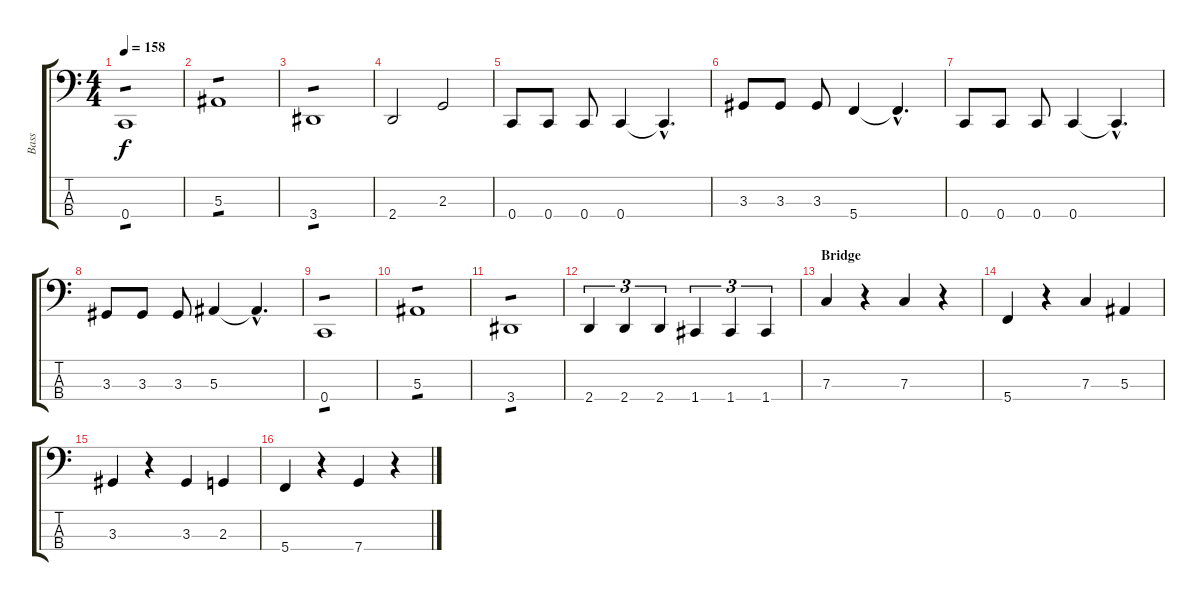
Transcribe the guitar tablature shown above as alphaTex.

\track ("Bass" "Bass") {instrument electricbassfinger}
\staff {score tabs}
\tuning (Eb2 Bb1 F1 C1) {hide}
\ts (4 4)
\tempo 158
\clef f4
\ks c
0.4.1{tp 1 dy f} |
5.3.1{tp 1} |
3.4.1{tp 1} |
2.4.2 2.3.2 |
0.4.8 0.4.8 0.4.8 0.4.4 0.4{hac t}.4{d} |
3.3.8 3.3.8 3.3.8 5.4.4 5.4{hac t}.4{d} |
0.4.8 0.4.8 0.4.8 0.4.4 0.4{hac t}.4{d} |
3.3.8 3.3.8 3.3.8 5.3.4 5.3{hac t}.4{d} |
0.4.1{tp 1} |
5.3.1{tp 1} |
3.4.1{tp 1} |
2.4.4{tu (3 2)} 2.4.4{tu (3 2)} 2.4.4{tu (3 2)} 1.4.4{tu (3 2)} 1.4.4{tu (3 2)} 1.4.4{tu (3 2)} |
\section ("" "Bridge")
7.3.4 r.4 7.3.4 r.4 |
5.4.4 r.4 7.3.4 5.3.4 |
3.3.4 r.4 3.3.4 2.3.4 |
5.4.4 r.4 7.4.4 r.4
